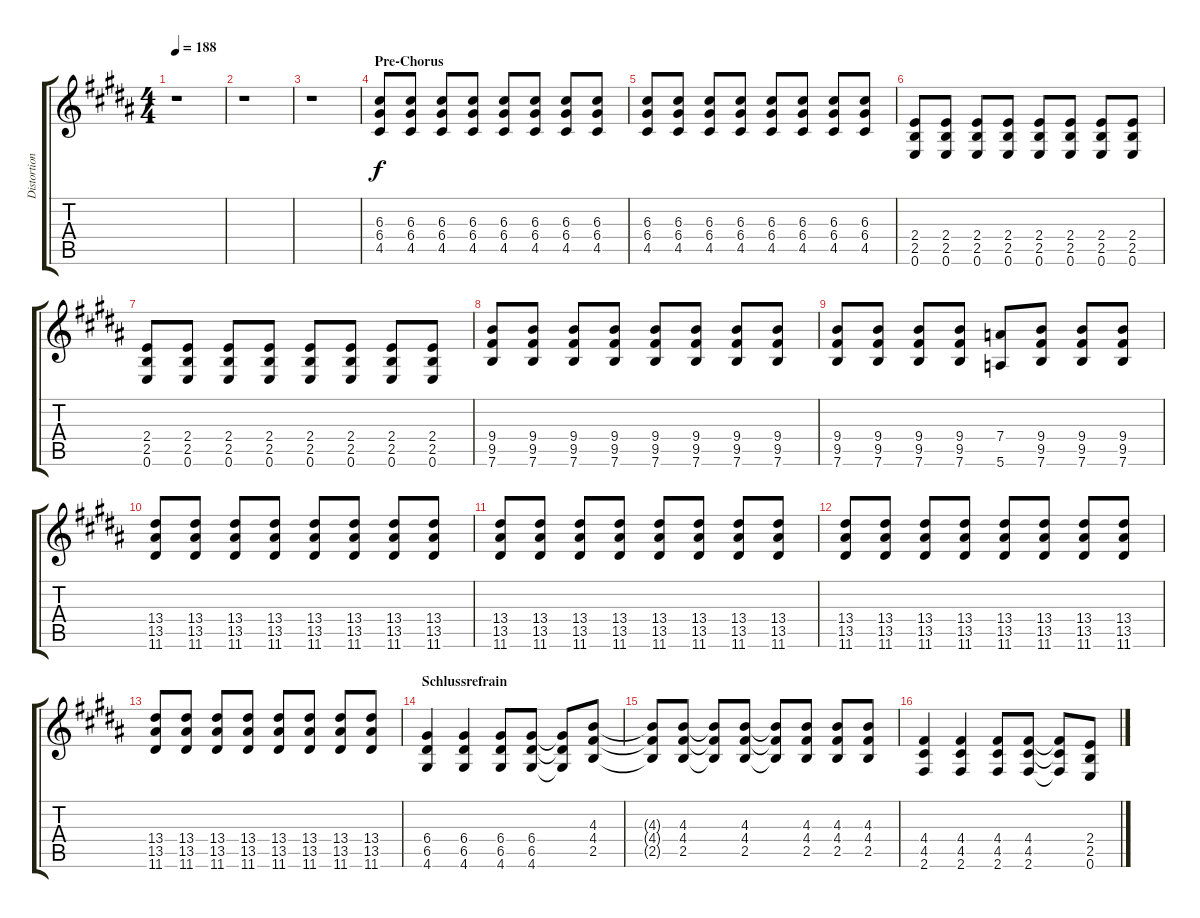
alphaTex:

\track ("Distortion" "Distortion") {instrument distortionguitar}
\staff {score tabs}
\tuning (E4 B3 G3 D3 A2 E2) {hide}
\ts (4 4)
\tempo 188
\clef g2
\ks b
r.1{dy f} |
r.1 |
r.1 |
\section ("" "Pre-Chorus")
(6.3 6.4 4.5).8 (6.3 6.4 4.5).8 (6.3 6.4 4.5).8 (6.3 6.4 4.5).8 (6.3 6.4 4.5).8 (6.3 6.4 4.5).8 (6.3 6.4 4.5).8 (6.3 6.4 4.5).8 |
(6.3 6.4 4.5).8 (6.3 6.4 4.5).8 (6.3 6.4 4.5).8 (6.3 6.4 4.5).8 (6.3 6.4 4.5).8 (6.3 6.4 4.5).8 (6.3 6.4 4.5).8 (6.3 6.4 4.5).8 |
(2.4 2.5 0.6).8 (2.4 2.5 0.6).8 (2.4 2.5 0.6).8 (2.4 2.5 0.6).8 (2.4 2.5 0.6).8 (2.4 2.5 0.6).8 (2.4 2.5 0.6).8 (2.4 2.5 0.6).8 |
(2.4 2.5 0.6).8 (2.4 2.5 0.6).8 (2.4 2.5 0.6).8 (2.4 2.5 0.6).8 (2.4 2.5 0.6).8 (2.4 2.5 0.6).8 (2.4 2.5 0.6).8 (2.4 2.5 0.6).8 |
(9.4 9.5 7.6).8 (9.4 9.5 7.6).8 (9.4 9.5 7.6).8 (9.4 9.5 7.6).8 (9.4 9.5 7.6).8 (9.4 9.5 7.6).8 (9.4 9.5 7.6).8 (9.4 9.5 7.6).8 |
(9.4 9.5 7.6).8 (9.4 9.5 7.6).8 (9.4 9.5 7.6).8 (9.4 9.5 7.6).8 (7.4 5.6).8 (9.4 9.5 7.6).8 (9.4 9.5 7.6).8 (9.4 9.5 7.6).8 |
(13.4 13.5 11.6).8 (13.4 13.5 11.6).8 (13.4 13.5 11.6).8 (13.4 13.5 11.6).8 (13.4 13.5 11.6).8 (13.4 13.5 11.6).8 (13.4 13.5 11.6).8 (13.4 13.5 11.6).8 |
(13.4 13.5 11.6).8 (13.4 13.5 11.6).8 (13.4 13.5 11.6).8 (13.4 13.5 11.6).8 (13.4 13.5 11.6).8 (13.4 13.5 11.6).8 (13.4 13.5 11.6).8 (13.4 13.5 11.6).8 |
(13.4 13.5 11.6).8 (13.4 13.5 11.6).8 (13.4 13.5 11.6).8 (13.4 13.5 11.6).8 (13.4 13.5 11.6).8 (13.4 13.5 11.6).8 (13.4 13.5 11.6).8 (13.4 13.5 11.6).8 |
(13.4 13.5 11.6).8 (13.4 13.5 11.6).8 (13.4 13.5 11.6).8 (13.4 13.5 11.6).8 (13.4 13.5 11.6).8 (13.4 13.5 11.6).8 (13.4 13.5 11.6).8 (13.4 13.5 11.6).8 |
\section ("" "Schlussrefrain")
(6.4 6.5 4.6).4 (6.4 6.5 4.6).4 (6.4 6.5 4.6).8 (6.4 6.5 4.6).8 (6.4{t} 6.5{t} 4.6{t}).8 (4.3 4.4 2.5).8 |
(4.3{t} 4.4{t} 2.5{t}).8 (4.3 4.4 2.5).8 (4.3{t} 4.4{t} 2.5{t}).8 (4.3 4.4 2.5).8 (4.3{t} 4.4{t} 2.5{t}).8 (4.3 4.4 2.5).8 (4.3 4.4 2.5).8 (4.3 4.4 2.5).8 |
(4.4 4.5 2.6).4 (4.4 4.5 2.6).4 (4.4 4.5 2.6).8 (4.4 4.5 2.6).8 (4.4{t} 4.5{t} 2.6{t}).8 (2.4 2.5 0.6).8
